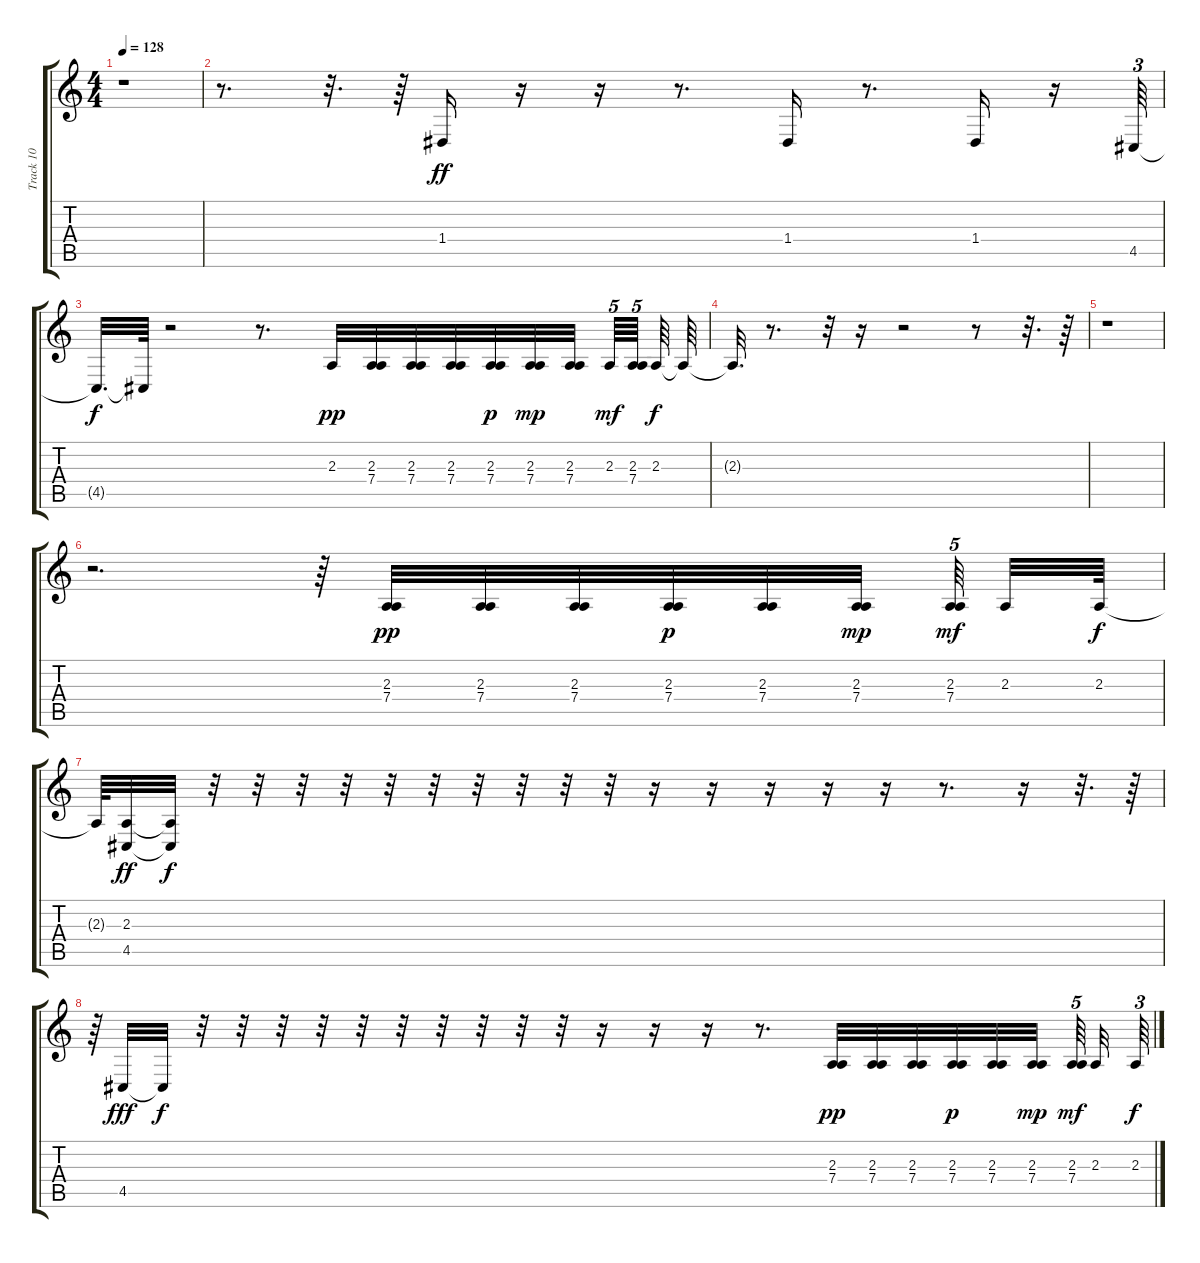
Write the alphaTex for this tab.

\track ("Track 10" "Track 10") {instrument stringensemble1}
\staff {score tabs}
\tuning (E4 B3 G3 D3 A2 E2) {hide}
\ts (4 4)
\tempo 128
\clef g2
\ks c
r.1{dy f} |
r.8{d} r.32{d} r.64 1.4.16{dy ff} r.16 r.16 r.8{d} 1.4.16 r.8{d} 1.4.16 r.16 4.5.64{tu (3 2)} |
4.5{t}.32{d dy f} 4.5{t}.64 r.2 r.8{d} 2.3.32{dy pp} (2.3 7.4).32 (2.3 7.4).32 (2.3 7.4).32 (2.3 7.4).32{dy p} (2.3 7.4).32{dy mp} (2.3 7.4).32{beam splitsecondary} 2.3.64{tu (5 4) dy mf} (2.3 7.4).64{tu (5 4) beam splitsecondary} 2.3.64{dy f} 2.3{t}.64 |
2.3{t}.32{d} r.8{d} r.32 r.16 r.2 r.8 r.32{d} r.64 |
r.1 |
r.2{d} r.64 (2.3 7.4).32{dy pp} (2.3 7.4).32 (2.3 7.4).32 (2.3 7.4).32{dy p} (2.3 7.4).32 (2.3 7.4).32{dy mp beam splitsecondary} (2.3 7.4).64{tu (5 4) dy mf beam splitsecondary} 2.3.32 2.3.64{dy f} |
2.3{t}.64 (2.3 4.5).32{dy ff} (2.3{t} 4.5{t}).32{dy f} r.32 r.32 r.32 r.32 r.32 r.32 r.32 r.32 r.32 r.32 r.16 r.16 r.16 r.16 r.16 r.8{d} r.16 r.32{d} r.64 |
r.64 4.5.32{dy fff} 4.5{t}.32{dy f} r.32 r.32 r.32 r.32 r.32 r.32 r.32 r.32 r.32 r.32 r.16 r.16 r.16 r.8{d} (2.3 7.4).32{dy pp} (2.3 7.4).32 (2.3 7.4).32 (2.3 7.4).32{dy p} (2.3 7.4).32 (2.3 7.4).32{dy mp beam splitsecondary} (2.3 7.4).64{tu (5 4) dy mf beam splitsecondary} 2.3.32 2.3.64{tu (3 2) dy f}
